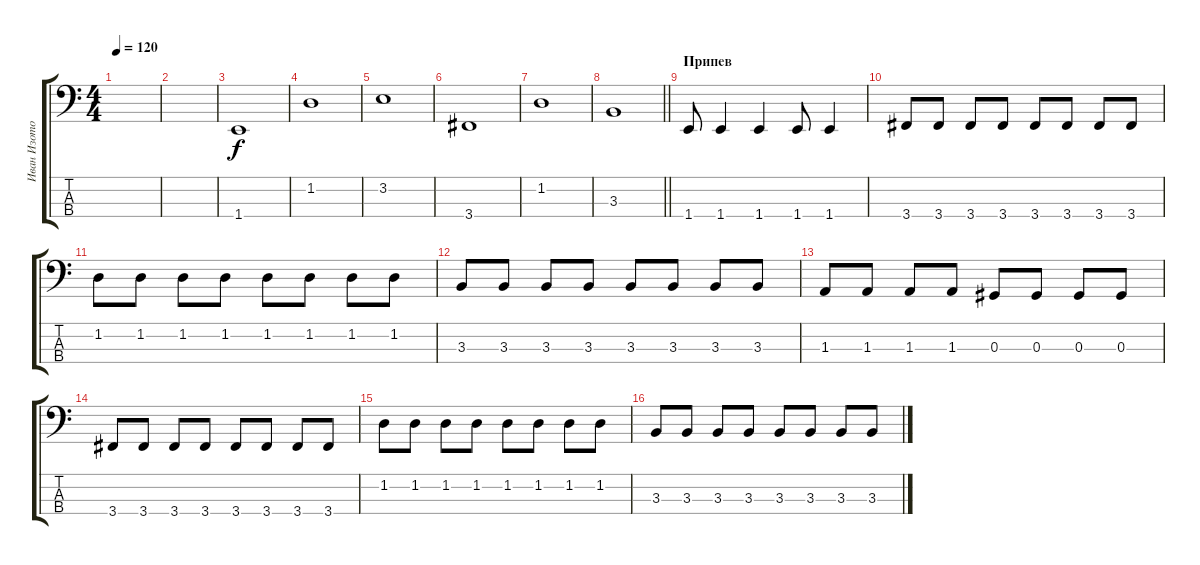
\track ("Иван Изотов               (Бас-гитара)" "Иван Изото") {instrument electricbassfinger}
\staff {score tabs}
\tuning (Gb2 Db2 Ab1 Eb1) {hide}
\ts (4 4)
\tempo 120
\clef f4
\ks c
|
|
1.4.1 |
1.2.1 |
3.2.1 |
3.4.1 |
1.2.1 |
\barLineRight lightlight
3.3.1 |
\section ("" "Припев")
1.4.8 1.4.4 1.4.4 1.4.8 1.4.4 |
3.4.8 3.4.8 3.4.8 3.4.8 3.4.8 3.4.8 3.4.8 3.4.8 |
1.2.8 1.2.8 1.2.8 1.2.8 1.2.8 1.2.8 1.2.8 1.2.8 |
3.3.8 3.3.8 3.3.8 3.3.8 3.3.8 3.3.8 3.3.8 3.3.8 |
1.3.8 1.3.8 1.3.8 1.3.8 0.3.8 0.3.8 0.3.8 0.3.8 |
3.4.8 3.4.8 3.4.8 3.4.8 3.4.8 3.4.8 3.4.8 3.4.8 |
1.2.8 1.2.8 1.2.8 1.2.8 1.2.8 1.2.8 1.2.8 1.2.8 |
3.3.8 3.3.8 3.3.8 3.3.8 3.3.8 3.3.8 3.3.8 3.3.8
